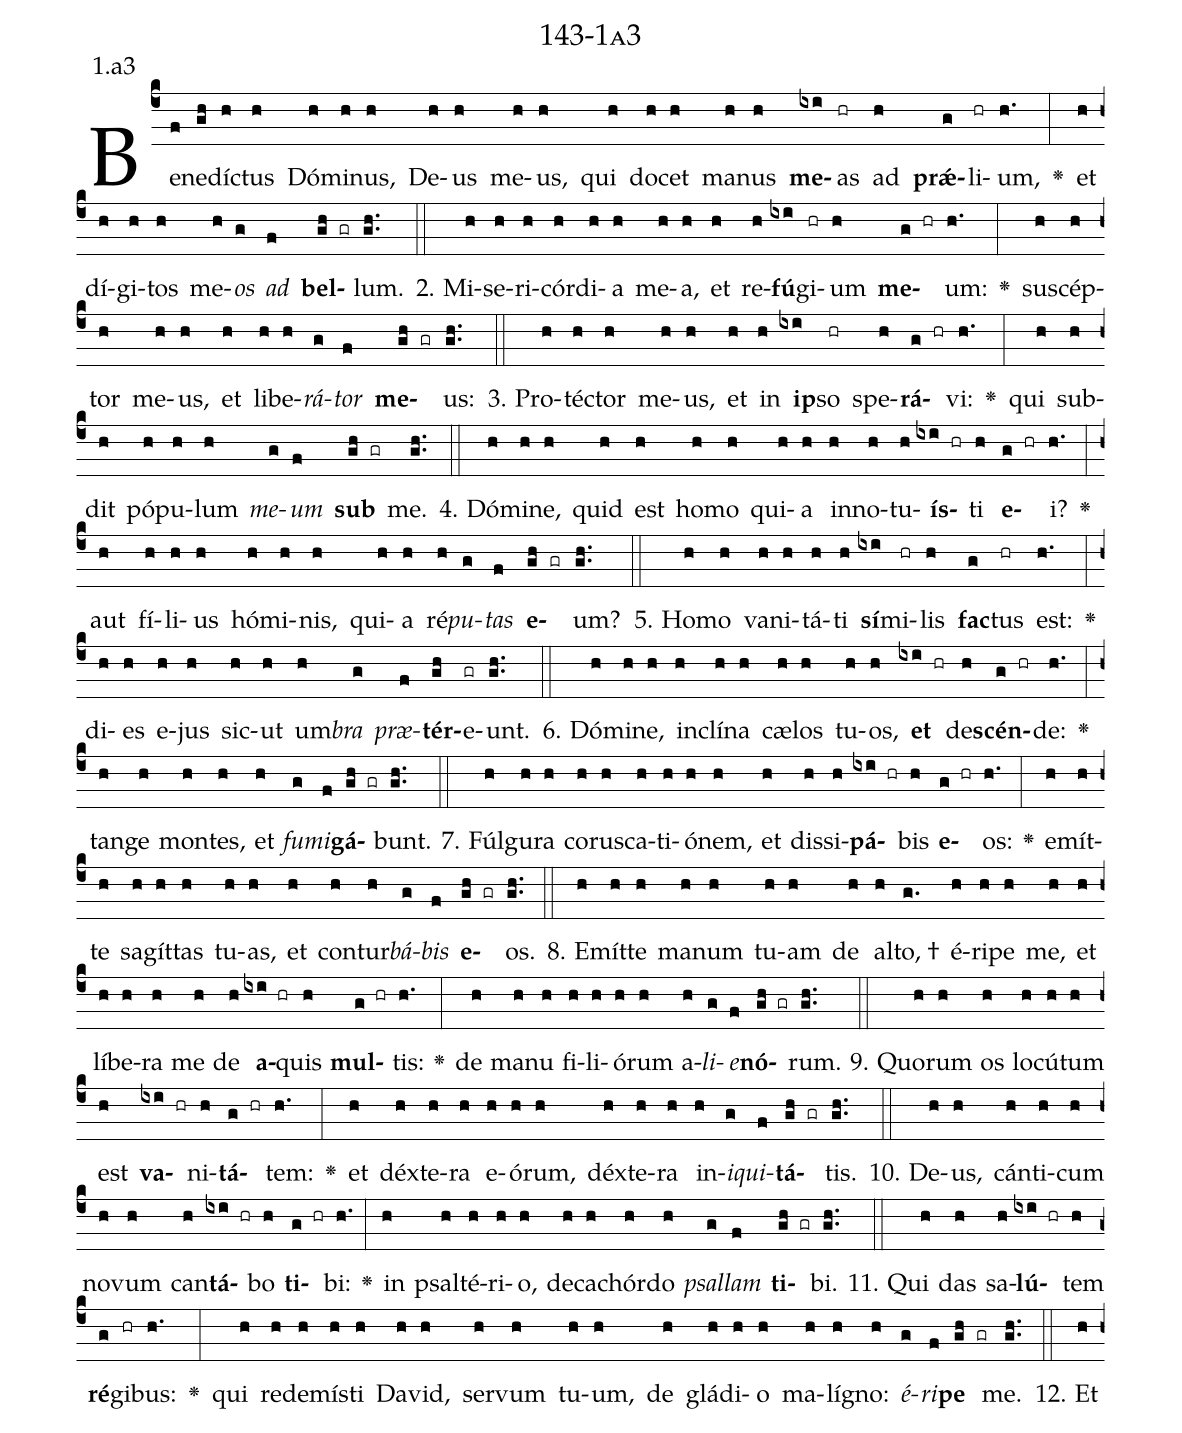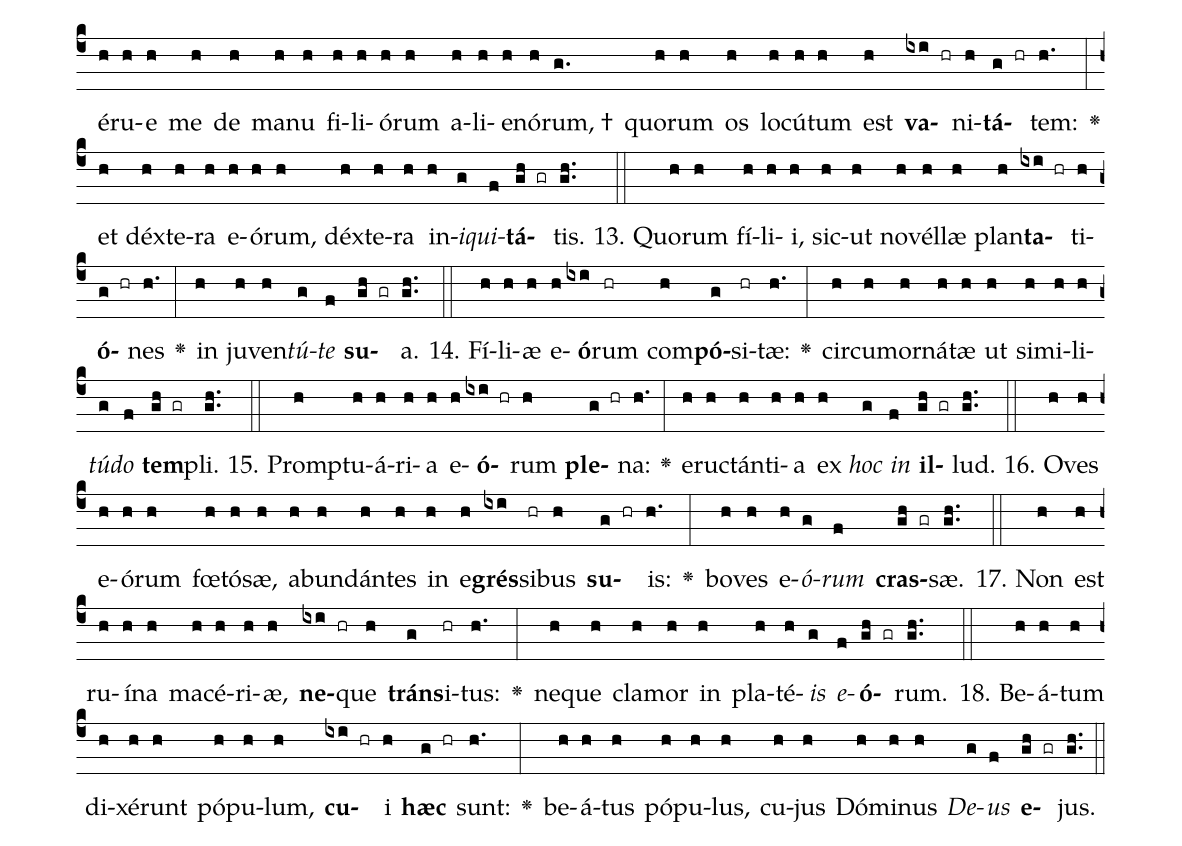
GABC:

name: 143-1a3;
annotation: 1.a3;
%%
(c4)Be(f)ne(gh)díc(h)tus(h) Dó(h)mi(h)nus,(h) De(h)us(h) me(h)us,(h) qui(h) do(h)cet(h) ma(h)nus(h) <b>me</b>(ixi)as(hr) ad(h) <b>prǽ</b>(g)li(hr)um,(h.) <v>\greheightstar</v>(:) et(h) dí(h)gi(h)tos(h) me(h)<i>os</i>(g) <i>ad</i>(f) <b>bel</b>(gh gr)lum.(gh..) (::)
2. Mi(h)se(h)ri(h)cór(h)di(h)a(h) me(h)a,(h) et(h) re(h)<b>fú</b>(ixi)gi(hr)um(h) <b>me</b>(g hr)um:(h.) <v>\greheightstar</v>(:) su(h)scép(h)tor(h) me(h)us,(h) et(h) li(h)be(h)<i>rá</i>(g)<i>tor</i>(f) <b>me</b>(gh gr)us:(gh..) (::)
3. Pro(h)téc(h)tor(h) me(h)us,(h) et(h) in(h) <b>ip</b>(ixi)so(hr) spe(h)<b>rá</b>(g hr)vi:(h.) <v>\greheightstar</v>(:) qui(h) sub(h)dit(h) pó(h)pu(h)lum(h) <i>me</i>(g)<i>um</i>(f) <b>sub</b>(gh gr) me.(gh..) (::)
4. Dó(h)mi(h)ne,(h) quid(h) est(h) ho(h)mo(h) qui(h)a(h) in(h)no(h)tu(h)<b>ís</b>(ixi hr)ti(h) <b>e</b>(g hr)i?(h.) <v>\greheightstar</v>(:) aut(h) fí(h)li(h)us(h) hó(h)mi(h)nis,(h) qui(h)a(h) ré(h)<i>pu</i>(g)<i>tas</i>(f) <b>e</b>(gh gr)um?(gh..) (::)
5. Ho(h)mo(h) va(h)ni(h)tá(h)ti(h) <b>sí</b>(ixi)mi(hr)lis(h) <b>fac</b>(g)tus(hr) est:(h.) <v>\greheightstar</v>(:) di(h)es(h) e(h)jus(h) sic(h)ut(h) um(h)<i>bra</i>(g) <i>præ</i>(f)<b>tér</b>(gh)e(gr)unt.(gh..) (::)
6. Dó(h)mi(h)ne,(h) in(h)clí(h)na(h) cæ(h)los(h) tu(h)os,(h) <b>et</b>(ixi hr) de(h)<b>scén</b>(g hr)de:(h.) <v>\greheightstar</v>(:) tan(h)ge(h) mon(h)tes,(h) et(h) <i>fu</i>(g)<i>mi</i>(f)<b>gá</b>(gh gr)bunt.(gh..) (::)
7. Fúl(h)gu(h)ra(h) co(h)rus(h)ca(h)ti(h)ó(h)nem,(h) et(h) dis(h)si(h)<b>pá</b>(ixi hr)bis(h) <b>e</b>(g hr)os:(h.) <v>\greheightstar</v>(:) e(h)mít(h)te(h) sa(h)gít(h)tas(h) tu(h)as,(h) et(h) con(h)tur(h)<i>bá</i>(g)<i>bis</i>(f) <b>e</b>(gh gr)os.(gh..) (::)
8. E(h)mít(h)te(h) ma(h)num(h) tu(h)am(h) de(h) al(h)to, †(g.) é(h)ri(h)pe(h) me,(h) et(h) lí(h)be(h)ra(h) me(h) de(h) <b>a</b>(ixi hr)quis(h) <b>mul</b>(g hr)tis:(h.) <v>\greheightstar</v>(:) de(h) ma(h)nu(h) fi(h)li(h)ó(h)rum(h) a(h)<i>li</i>(g)<i>e</i>(f)<b>nó</b>(gh gr)rum.(gh..) (::)
9. Quo(h)rum(h) os(h) lo(h)cú(h)tum(h) est(h) <b>va</b>(ixi hr)ni(h)<b>tá</b>(g hr)tem:(h.) <v>\greheightstar</v>(:) et(h) déx(h)te(h)ra(h) e(h)ó(h)rum,(h) déx(h)te(h)ra(h) in(h)<i>i</i>(g)<i>qui</i>(f)<b>tá</b>(gh gr)tis.(gh..) (::)
10. De(h)us,(h) cán(h)ti(h)cum(h) no(h)vum(h) can(h)<b>tá</b>(ixi hr)bo(h) <b>ti</b>(g hr)bi:(h.) <v>\greheightstar</v>(:) in(h) psal(h)té(h)ri(h)o,(h) de(h)ca(h)chór(h)do(h) <i>psal</i>(g)<i>lam</i>(f) <b>ti</b>(gh gr)bi.(gh..) (::)
11. Qui(h) das(h) sa(h)<b>lú</b>(ixi hr)tem(h) <b>ré</b>(g)gi(hr)bus:(h.) <v>\greheightstar</v>(:) qui(h) red(h)e(h)mís(h)ti(h) Da(h)vid,(h) ser(h)vum(h) tu(h)um,(h) de(h) glá(h)di(h)o(h) ma(h)lí(h)gno:(h) <i>é</i>(g)<i>ri</i>(f)<b>pe</b>(gh gr) me.(gh..) (::)
12. Et(h) é(h)ru(h)e(h) me(h) de(h) ma(h)nu(h) fi(h)li(h)ó(h)rum(h) a(h)li(h)e(h)nó(h)rum, †(g.) quo(h)rum(h) os(h) lo(h)cú(h)tum(h) est(h) <b>va</b>(ixi hr)ni(h)<b>tá</b>(g hr)tem:(h.) <v>\greheightstar</v>(:) et(h) déx(h)te(h)ra(h) e(h)ó(h)rum,(h) déx(h)te(h)ra(h) in(h)<i>i</i>(g)<i>qui</i>(f)<b>tá</b>(gh gr)tis.(gh..) (::)
13. Quo(h)rum(h) fí(h)li(h)i,(h) sic(h)ut(h) no(h)vél(h)læ(h) plan(h)<b>ta</b>(ixi hr)ti(h)<b>ó</b>(g hr)nes(h.) <v>\greheightstar</v>(:) in(h) ju(h)ven(h)<i>tú</i>(g)<i>te</i>(f) <b>su</b>(gh gr)a.(gh..) (::)
14. Fí(h)li(h)æ(h) e(h)<b>ó</b>(ixi)rum(hr) com(h)<b>pó</b>(g)si(hr)tæ:(h.) <v>\greheightstar</v>(:) cir(h)cum(h)or(h)ná(h)tæ(h) ut(h) si(h)mi(h)li(h)<i>tú</i>(g)<i>do</i>(f) <b>tem</b>(gh gr)pli.(gh..) (::)
15. Promp(h)tu(h)á(h)ri(h)a(h) e(h)<b>ó</b>(ixi hr)rum(h) <b>ple</b>(g hr)na:(h.) <v>\greheightstar</v>(:) e(h)ruc(h)tán(h)ti(h)a(h) ex(h) <i>hoc</i>(g) <i>in</i>(f) <b>il</b>(gh gr)lud.(gh..) (::)
16. O(h)ves(h) e(h)ó(h)rum(h) fœ(h)tó(h)sæ,(h) ab(h)un(h)dán(h)tes(h) in(h) e(h)<b>grés</b>(ixi)si(hr)bus(h) <b>su</b>(g hr)is:(h.) <v>\greheightstar</v>(:) bo(h)ves(h) e(h)<i>ó</i>(g)<i>rum</i>(f) <b>cras</b>(gh gr)sæ.(gh..) (::)
17. Non(h) est(h) ru(h)í(h)na(h) ma(h)cé(h)ri(h)æ,(h) <b>ne</b>(ixi hr)que(h) <b>tráns</b>(g)i(hr)tus:(h.) <v>\greheightstar</v>(:) ne(h)que(h) cla(h)mor(h) in(h) pla(h)té(h)<i>is</i>(g) <i>e</i>(f)<b>ó</b>(gh gr)rum.(gh..) (::)
18. Be(h)á(h)tum(h) di(h)xé(h)runt(h) pó(h)pu(h)lum,(h) <b>cu</b>(ixi hr)i(h) <b>hæc</b>(g hr) sunt:(h.) <v>\greheightstar</v>(:) be(h)á(h)tus(h) pó(h)pu(h)lus,(h) cu(h)jus(h) Dó(h)mi(h)nus(h) <i>De</i>(g)<i>us</i>(f) <b>e</b>(gh gr)jus.(gh..) (::)
